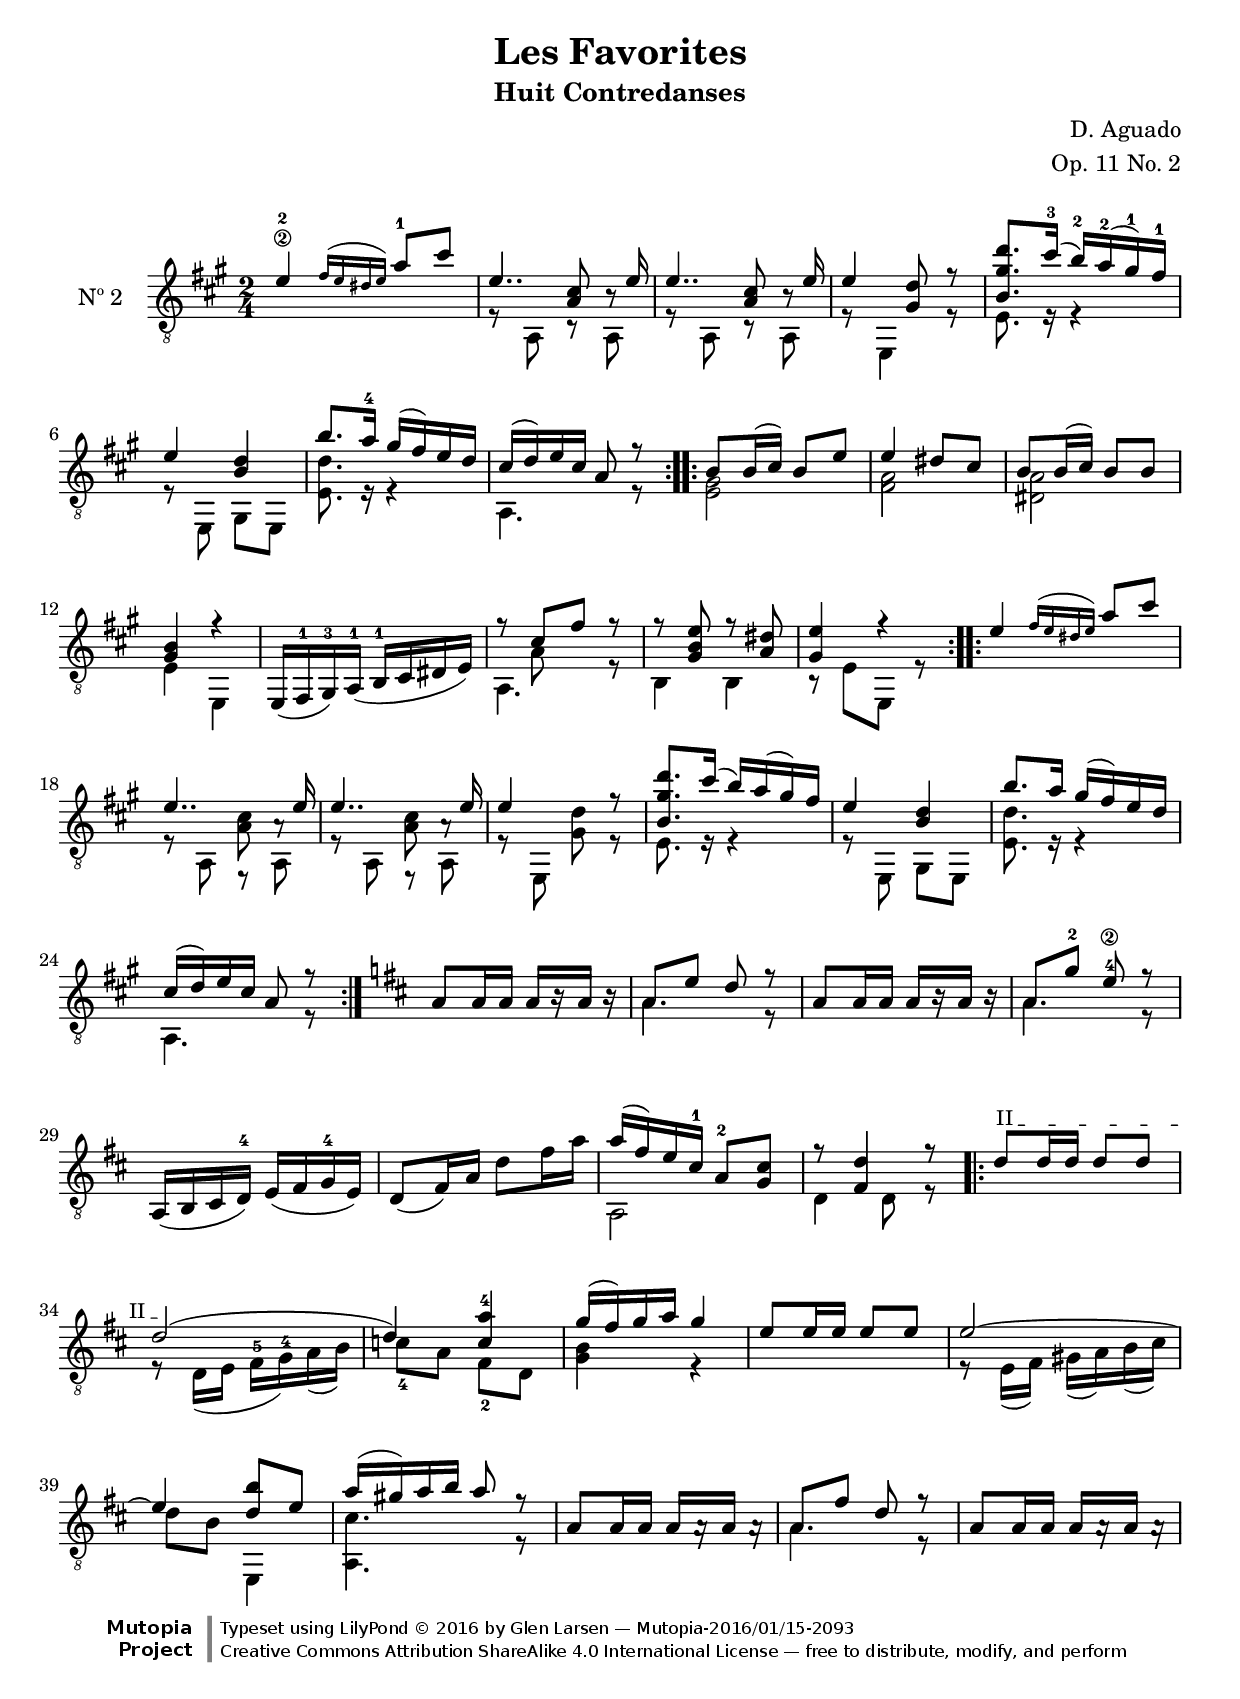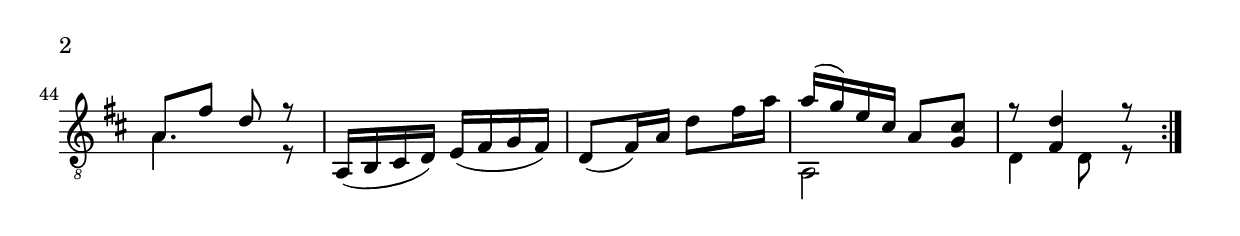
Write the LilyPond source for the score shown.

\version "2.19.34"

\header {
  title = "Les Favorites"
  subtitle = "Huit Contredanses"
  composer = "D. Aguado"
  opus = "Op. 11 No. 2"
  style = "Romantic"
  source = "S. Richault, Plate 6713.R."
  date = "1846"
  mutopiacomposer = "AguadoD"
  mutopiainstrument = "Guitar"
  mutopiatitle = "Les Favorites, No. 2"
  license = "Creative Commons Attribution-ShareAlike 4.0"
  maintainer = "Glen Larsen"
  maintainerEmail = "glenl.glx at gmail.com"

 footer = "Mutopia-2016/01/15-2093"
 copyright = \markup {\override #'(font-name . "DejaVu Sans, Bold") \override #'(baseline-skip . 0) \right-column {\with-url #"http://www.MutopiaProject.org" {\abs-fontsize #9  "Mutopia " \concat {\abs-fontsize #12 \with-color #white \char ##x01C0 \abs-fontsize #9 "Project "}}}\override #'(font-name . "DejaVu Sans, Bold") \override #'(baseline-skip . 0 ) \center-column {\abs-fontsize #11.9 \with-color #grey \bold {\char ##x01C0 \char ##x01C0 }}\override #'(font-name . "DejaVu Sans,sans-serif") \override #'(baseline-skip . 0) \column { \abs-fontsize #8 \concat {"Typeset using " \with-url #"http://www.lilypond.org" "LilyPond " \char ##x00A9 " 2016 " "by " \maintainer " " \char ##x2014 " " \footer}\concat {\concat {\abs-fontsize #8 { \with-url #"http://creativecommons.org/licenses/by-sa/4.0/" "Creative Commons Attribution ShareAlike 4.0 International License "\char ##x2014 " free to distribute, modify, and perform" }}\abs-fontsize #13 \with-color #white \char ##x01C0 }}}
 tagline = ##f
}

\paper {
  % add space between composer/opus markup and first staff
  markup-system-spacing #'padding = #3
  % add a little space between composer and opus
  markup-markup-spacing #'padding = #1.2
  top-margin = #8
  bottom-margin = #12
}

mbreak = {} % { \break }
global = {
  \time 2/4
  \key a \major
}

upperVoice = \relative c' {
  \voiceOne
  \repeat volta 2 {
    <e\2-2>4 \grace{fis16[( e dis e)]} <a-1>8 cis |
    e,4.. e16 |
    e4.. e16 |
    e4 <gis, d'>8 r |
    <b gis' d'>8. <cis'-3>16( <b-2>16) <a-2>( <gis-1>) <fis-1> |

    \mbreak
    e4 <b d> |
    b'8. <a-4>16 gis( fis) e d |
    cis16( d) e cis a8 r |
  }
  \repeat volta 2 {
    b8 b16( cis) b8 e |
    e4 dis8 cis |
    b8 b16( cis) b8 b |

    \mbreak
    <gis b>4 r |
    s2 |
    r8 cis8[ fis] r |
    r8 <gis, b e> r <a dis> |
    <gis e'>4 r |
  }
  \repeat volta 2 {
    e'4 \grace{fis16([ e dis e16])} a8 cis |

    \mbreak
    e,4.. e16 |
    e4.. e16 |
    e4 s8 r |
    <b gis' d'>8. cis'16( b) a( gis) fis |
    e4 <b d> |
    b'8. a16 gis( fis) e d |

    \mbreak
    cis16( d) e cis a8 r |
  }
  \key b\minor % d\major
  a8 a16 a a[ b\rest a] b\rest |
  a8 e' d8 r |
  a8 a16 a a[ b\rest a] b\rest |
  a8 <g'-2> <e-4\2> r |
  \oneVoice a,,16( b cis <d-4>) e( fis <g-4> e) |

  \mbreak
  d8( fis16) a d8 fis16 a \voiceOne |
  a16( fis) e <cis-1> <a-2>8 < g cis> |
  r8 <fis d'>4 r8 |
  \repeat volta 2 {
    \once\override TextSpanner.bound-details.left.text = \markup{\upright\small\smallCaps "II "}
    d'8\startTextSpan d16 d d8 d |
    d2(\stopTextSpan |
    d4) <c a'-4> |

    \mbreak
    g'16( fis) g a g4 |
    e8 e16 e e8 e |
    e2~ |
    e4 <d b'>8 e |
    a16( gis) a b a8 r |
    a,8 a16 a a[ a\rest a] a\rest |

    \mbreak
    a8 fis' d r |
    a8 a16 a a[ a\rest a] a\rest |
    a8 fis' d r |
    \oneVoice a,16( b cis d) e( fis g fis) |
    d8( fis16) a d8 fis16 a |
    \voiceOne a16( g) e cis a8 <g cis> |
    r8 <fis d'>4 r8
  }
}


lowerVoice = \relative c {
  \voiceTwo
  %\set stringNumberOrientations = #'(down)
  %\set fingeringOrientations = #'(down)
  \override Fingering.staff-padding = #'()
  s2 |
  \repeat unfold 2 {
    << { \voiceTwo r8 a r a } \\ { \voiceThree s4 <a' cis>8 b\rest } >> |
  }
  r8 e,,4 r8 |
  e'8. r16 r4 |

  r8 e, gis e |
  <e' d'>8. r16 r4 |
  a,4. r8 |
  <e' gis>2 |
  <fis a>2 |
  <dis a'>2 |

  e4 e, |
  \oneVoice e16( <fis-1> <gis-3>) <a-1>( <b-1> cis dis e) \voiceTwo |
  << {\voiceTwo a,4. r8 } \\ {\voiceThree\stemDown s8 a' } >> |
  b,4 b |
  r8 e[ e,] r |
  s2 |

  << { \voiceTwo r8 a r a |
       r8 a r a |
     } \\
     { \voiceThree\stemDown s4 <a' cis>8 a\rest |
       s4 <a cis>8 a\rest |
    } >>
  r8 e, <gis' d'> r |
  e8. r16 r4 |
  r8 e, gis[ e] |
  <e' d'>8. r16 r4 |

  a,4. r8 |
  s2 |
  a'4. r8 |
  s2 |
  a4. r8 |
  s2 |

  s2 |
  a,2 |
  d4 d8 r |
  s2 |
  r8 d16( e <fis-5> <g-4>) a( b) |
  \set fingeringOrientations = #'(down)
  <c-4>8 a <fis-2> d |

  <g b>4 r |
  s2 |
  r8 e16( fis) gis( a) b( cis) |
  d8 b e,,4 |
  <a cis'>4. r8 |
  s2 |

  a'4. r8 |
  s2 |
  a4. r8 |
  s2 |
  s2 |
  a,2 |
  d4 d8 r
}

\score {
  <<
    \new Staff = "Guitar" \with {
      midiInstrument = #"acoustic guitar (nylon)"
      instrumentName = #"Nº 2"
      \mergeDifferentlyDottedOn
%      \override StringNumber #'stencil = ##f
    } <<
      \global
      \clef "treble_8"

      \context Voice = "upperVoice" \upperVoice
      \context Voice = "lowerVoice" \lowerVoice
    >>
%{
    % tabs are not completely developed
    \new TabStaff = "Guitar tabs" \with {
      restrainOpenStrings = ##t
    } <<
      \clef "moderntab"
      \global
      \context TabVoice = "upperVoice" \upperVoice
      \context TabVoice = "lowerVoice" \lowerVoice
    >>
%}
  >>
  \layout {}
  \midi {
    \context { \TabStaff \remove "Staff_performer" }
    \tempo 4 = 80
  }
}
